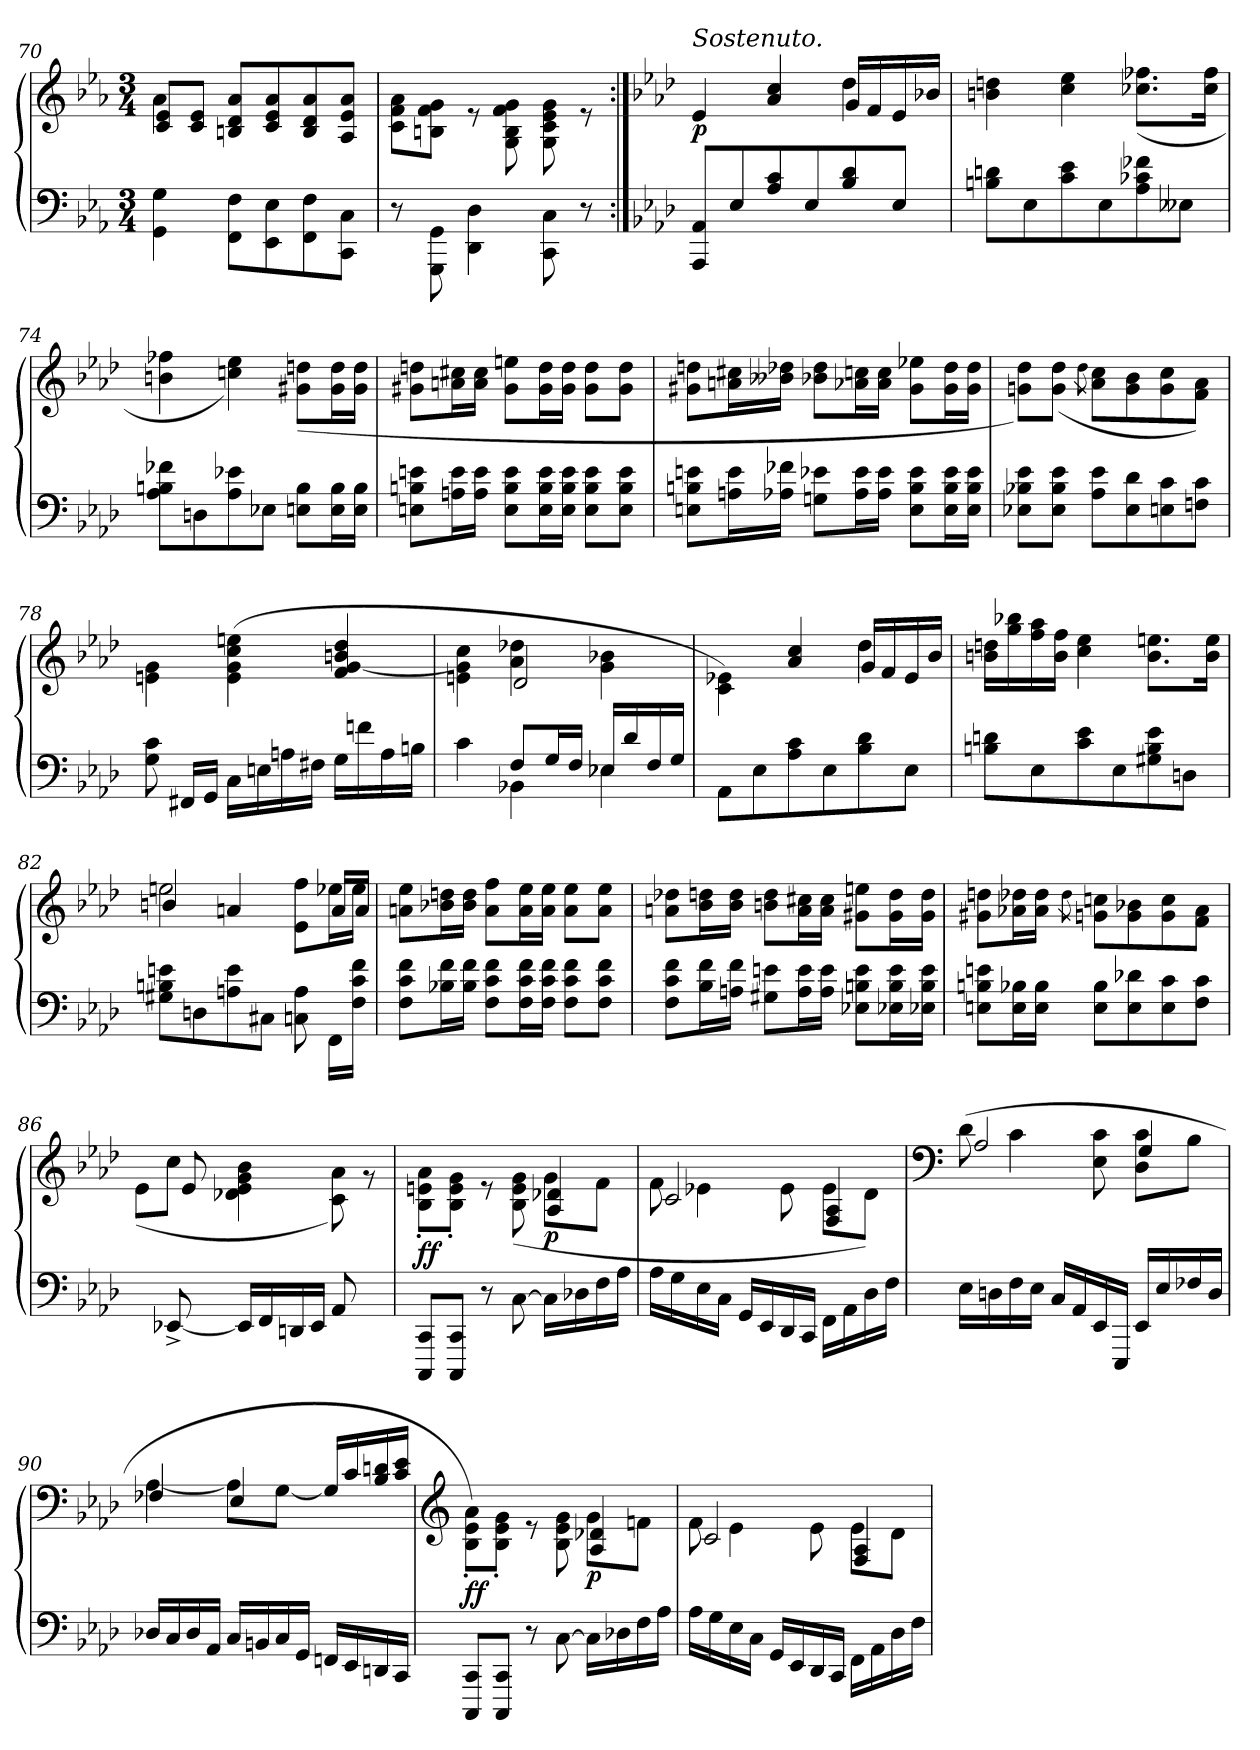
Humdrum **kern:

**kern	**kern	**dynam
*part1	*part1	*part1
*staff2	*staff1	*staff1/2
*clefF4	*clefG2	*
*k[b-e-a-]	*k[b-e-a-]	*
*c:	*c:	*
*M3/4	*M3/4	*
=70	=70	=70
*	*^	*
*	*	*^	*
4GG\ 4G\	2.ryy	4a-\	8c/ 8e-/L	.
.	.	.	8c/ 8e-/J	.
8FF\ 8F\L	.	2ryy	8Bn/ 8d/ 8a-/L	.
8EE-\ 8E-\	.	.	8c/ 8e-/ 8a-/	.
8FF\ 8F\	.	.	8B/ 8d/ 8a-/	.
8CC\ 8C\J	.	.	8A-/ 8e-/ 8a-/J	.
*	*	*v	*v	*
!!LO:LB:g=z
=71	=71	=71	=71
8r	2.ryy	8c\ 8f\ 8a-\L	.
8GGG\ 8GG\	.	8Bn\ 8f\ 8g\J	.
4DD\ 4D\	.	8r	.
.	.	8G\ 8B\ 8f\ 8g\	.
8CC\ 8C\	.	8G\ 8c\ 8e-\ 8g\	.
8r	.	8r	.
*	*v	*v	*
=72:|!	=72:|!	=72:|!
*k[b-e-a-d-]	*k[b-e-a-d-]	*
*	*^	*
*	*	*^	*
!	!LO:TX:a:i:t=Sostenuto.	!	!	!
!	!	!	!	!LO:DY:b
8AAA-/ 8AA-/L	2.ryy	4e-/	2ryy	p
8E-/	.	.	.	.
8A-/ 8c/	.	4a-/ 4cc/	.	.
8E-/	.	.	.	.
8B-/ 8d-/	.	4dd-\	16g/LL	.
.	.	.	16f/	.
8E-/J	.	.	16e-/	.
.	.	.	16b-X/JJ	.
*	*	*v	*v	*
=73	=73	=73	=73
8Bn\ 8dn\L	2.ryy	4bn\ 4ddn\	.
8E-\	.	.	.
8c\ 8e-\	.	4cc\ 4ee-\	.
8E-\	.	.	.
8A-\ 8c-X\ 8f-X\	.	(>8.cc-X\ 8.ff-X\L	.
8E--X\J	.	.	.
.	.	16cc-\ 16ff-\Jk	.
=74	=74	=74	=74
8A-\ 8Bn\ 8f-X\L	2.ryy	4bn\ 4ff-X\	.
8Dn\	.	.	.
8A-\ 8e-X\	.	4ccn\ 4ee-\)	.
8E-X\J	.	.	.
8En\ 8B\L	.	(>8g#X\ 8ddn\L	.
16E\ 16B\L	.	16g#\ 16dd\L	.
16E\ 16B\JJ	.	16g#\ 16dd\JJ	.
!!LO:PB:g=z	!!
=75	=75	=75	=75
8En\ 8Bn\ 8en\L	2.ryy	8g#X\ 8ddn\L	.
16An\ 16e\L	.	16an\ 16cc#X\L	.
16A\ 16e\JJ	.	16a\ 16cc#\JJ	.
8E\ 8B\ 8e\L	.	8g#\ 8een\L	.
16E\ 16B\ 16e\L	.	16g#\ 16dd\L	.
16E\ 16B\ 16e\JJ	.	16g#\ 16dd\JJ	.
8E\ 8B\ 8e\L	.	8g#\ 8dd\L	.
8E\ 8B\ 8e\J	.	8g#\ 8dd\J	.
=76	=76	=76	=76
8En\ 8Bn\ 8en\L	2.ryy	8g#X\ 8ddn\L	.
16An\ 16e\L	.	16an\ 16cc#X\L	.
16A-X\ 16f-X\JJ	.	16b--X\ 16dd-X\JJ	.
8Gn\ 8e-X\L	.	8b-X\ 8dd-\L	.
16A-\ 16e-\L	.	16a-X\ 16ccn\L	.
16A-\ 16e-\JJ	.	16a-\ 16cc\JJ	.
8E\ 8B\ 8e-\L	.	8g#\ 8ee-X\L	.
16E\ 16B\ 16e-\L	.	16g#\ 16dd-\L	.
16E\ 16B\ 16e-\JJ	.	16g#\ 16dd-\JJ	.
=77	=77	=77	=77
8E-X\ 8B-X\ 8e-\L	2.ryy	8gn\ 8dd-\L)	.
8E-\ 8B-\ 8e-\J	.	(<8g\ 8dd-\J	.
.	.	8qdd-\	.
8A-\ 8e-\L	.	8a-\ 8cc\L	.
8E-\ 8d-\	.	8g\ 8b-\	.
8En\ 8c\	.	8g\ 8cc\	.
8Fn\ 8c\J	.	8f\ 8a-\J)	.
!!LO:LB:g=z	!!
=78	=78	=78	=78
8G\ 8c\	2.ryy	4en\ 4g\	.
16FF#X/LL	.	.	.
16GG/JJ	.	.	.
16C\LL	.	(>4e\ 4g\ 4cc\ 4een\	.
16En\	.	.	.
16An\	.	.	.
16F#X\JJ	.	.	.
16G\LL	.	4f/ [4g/ 4bn/ 4dd-/	.
16fn\	.	.	.
16A\	.	.	.
16Bn\JJ	.	.	.
=79	=79	=79	=79
*^	*	*^	*
4ryy	4c\	2.ryy	4en\ 4g\] 4cc\	4ryy	.
8F/L	4BB-X\	.	4a-\ 4dd-X\	2d-/	.
16G/L	.	.	.	.	.
16F/JJ	.	.	.	.	.
16E-X/LL	4E-X\	.	4g\ 4b-X\	.	.
16d-/	.	.	.	.	.
16F/	.	.	.	.	.
16G/JJ	.	.	.	.	.
*v	*v	*	*	*	*
=80	=80	=80	=80	=80
8AA-\L	2.ryy	4c\ 4e-X\)	2ryy	.
8E-\	.	.	.	.
8A-\ 8c\	.	4a-/ 4cc/	.	.
8E-\	.	.	.	.
8B-\ 8d-\	.	4dd-\	16g/LL	.
.	.	.	16f/	.
8E-\J	.	.	16e-/	.
.	.	.	16b-/JJ	.
*	*	*v	*v	*
=81	=81	=81	=81
8Bn\ 8dn\L	2.ryy	16bn\ 16ddn\LL	.
.	.	16gg\ 16bb-X\	.
8E-\	.	16ff\ 16aa-\	.
.	.	16b\ 16ff\JJ	.
8c\ 8e-\	.	4cc\ 4ee-\	.
8E-\	.	.	.
8G#X\ 8B\ 8e-\	.	8.b\ 8.een\L	.
8Dn\J	.	.	.
.	.	16b\ 16ee\Jk	.
!!LO:LB:g=z
=82	=82	=82	=82
*	*	*^	*
8G#X\ 8Bn\ 8en\L	2.ryy	2een\	4bn/	.
8Dn\	.	.	.	.
8An\ 8e\	.	.	4an/	.
8C#X\J	.	.	.	.
8Cn\ 8A\	.	8e-\ 8ff\L	8ryy	.
16FF\LL	.	16ee-X\L	16a/LL	.
16F\ 16c\ 16f\JJ	.	16ee-\JJ	16a/JJ	.
*	*	*v	*v	*
=83	=83	=83	=83
8F\ 8c\ 8f\L	2.ryy	8an\ 8ee-\L	.
16B-X\ 16f\L	.	16b-X\ 16ddn\L	.
16B-\ 16f\JJ	.	16b-\ 16dd\JJ	.
8F\ 8c\ 8f\L	.	8a\ 8ff\L	.
16F\ 16c\ 16f\L	.	16a\ 16ee-\L	.
16F\ 16c\ 16f\JJ	.	16a\ 16ee-\JJ	.
8F\ 8c\ 8f\L	.	8a\ 8ee-\L	.
8F\ 8c\ 8f\J	.	8a\ 8ee-\J	.
=84	=84	=84	=84
8F\ 8c\ 8f\L	2.ryy	8an\ 8dd-X\L	.
16B-\ 16f\L	.	16b-\ 16ddn\L	.
16An\ 16f\JJ	.	16b-\ 16dd\JJ	.
8G#X\ 8en\L	.	8bn\ 8dd\L	.
16A\ 16e\L	.	16a\ 16cc#X\L	.
16A\ 16e\JJ	.	16a\ 16cc#\JJ	.
8E-X\ 8Bn\ 8e\L	.	8g#X\ 8een\L	.
16E-X\ 16B\ 16e\L	.	16g#\ 16dd\L	.
16E-X\ 16B\ 16e\JJ	.	16g#\ 16dd\JJ	.
!!LO:LB:g=z	!!
=85	=85	=85	=85
8En\ 8Bn\ 8en\L	2.ryy	8g#X\ 8ddn\L	.
16E\ 16B-X\L	.	16a-X\ 16dd-X\L	.
16E\ 16B-\JJ	.	16a-\ 16dd-\JJ	.
.	.	8qdd-\	.
8E\ 8B-\L	.	8gn\ 8ccn\L	.
8E\ 8d-X\	.	8g\ 8b-X\	.
8E\ 8c\	.	8g\ 8cc\	.
8F\ 8c\J	.	8f\ 8a-\J	.
=86	=86	=86	=86
*	*	*^	*
8ryy	2.ryy	(>8e-\L	8ryy	.
[8EE-X^/	.	8cc\J	8e-/	.
16EE-/LL]	.	4d-X\ 4e-\ 4g\ 4b-\	2ryy	.
16FF/	.	.	.	.
16DDn/	.	.	.	.
16EE-/JJ	.	.	.	.
8AA-/	.	8c\ 8a-\)	.	.
8ryy	.	8r	.	.
=87	=87	=87	=87	=87
!	!	!	!	!LO:DY:b
8CCC/ 8CC/L	2.ryy	8B-\' 8en\' 8a-\'L	2ryy	ff
8CCC/ 8CC/J	.	8B-\' 8e\' 8g\'J	.	.
8r	.	8r	.	.
[8C\	.	(>8B-\ 8e\ 8g\	.	.
!	!	!	!	!LO:DY:b
16C\LL]	.	8g\L	4A-/ 4d-X/	p
16D-X\	.	.	.	.
16F\	.	8f\J	.	.
16A-\JJ	.	.	.	.
!!LO:LB:g=z	!!	!!
=88	=88	=88	=88	=88
16A-\LL	2.ryy	8f\	2c/	.
16G\	.	.	.	.
16E-\	.	4e-X\	.	.
16C\JJ	.	.	.	.
16GG/LL	.	.	.	.
16EE-/	.	.	.	.
16DD-/	.	8e-\	.	.
16CC/JJ	.	.	.	.
16FF\LL	.	8e-\L	4F/ 4A-/	.
16AA-\	.	.	.	.
16D-\	.	8d-\J)	.	.
16F\JJ	.	.	.	.
=89	=89	=89	=89	=89
*	*clefF4	*	*	*
16E-\LL	2.ryy	(>8d-\	2A-/	.
16Dn\	.	.	.	.
16F\	.	4c\	.	.
16E-\JJ	.	.	.	.
16C/LL	.	.	.	.
16AA-/	.	.	.	.
16EE-/	.	8E-\ 8c\	.	.
16EEE-/JJ	.	.	.	.
16EE-/LL	.	8D-\ 8c\L	4G/	.
16E-/	.	.	.	.
16F-X/	.	8B-\J	.	.
16D/JJ	.	.	.	.
=90	=90	=90	=90	=90
16D-X/LL	2.ryy	[4A-\	4F-X/	.
16C/	.	.	.	.
16D-/	.	.	.	.
16AA-/JJ	.	.	.	.
16C/LL	.	8A-\L]	4E-/	.
16BBn/	.	.	.	.
16C/	.	[8G\J	.	.
16GG/JJ	.	.	.	.
16FFn/LL	.	16G/LL]	4ryy	.
16EE-/	.	16c/	.	.
16DDn/	.	16B-/ 16dn/	.	.
16CC/JJ	.	16c/ 16e-/JJ	.	.
!!LO:PB:g=z	!!	!!
=91	=91	=91	=91	=91
*	*clefG2	*	*	*
!	!	!	!	!LO:DY:b
8CCC/ 8CC/L	2.ryy	8B-\' 8e-\' 8a-\'L)	2ryy	ff
8CCC/ 8CC/J	.	8B-\' 8e-\' 8g\'J	.	.
8r	.	8r	.	.
[8C\	.	8B-\ 8e-\ 8g\	.	.
!	!	!	!	!LO:DY:b
16C\LL]	.	8g\L	4A-/ 4d-X/	p
16D-X\	.	.	.	.
16F\	.	8fn\J	.	.
16A-\JJ	.	.	.	.
=92	=92	=92	=92	=92
16A-\LL	2.ryy	8f\	2c/	.
16G\	.	.	.	.
16E-\	.	4e-\	.	.
16C\JJ	.	.	.	.
16GG/LL	.	.	.	.
16EE-/	.	.	.	.
16DD-/	.	8e-\	.	.
16CC/JJ	.	.	.	.
16FF\LL	.	8e-\L	4F/ 4A-/	.
16AA-\	.	.	.	.
16D-\	.	8d-\J	.	.
16F\JJ	.	.	.	.
*	*v	*v	*v	*
=	=	=
*-	*-	*-
